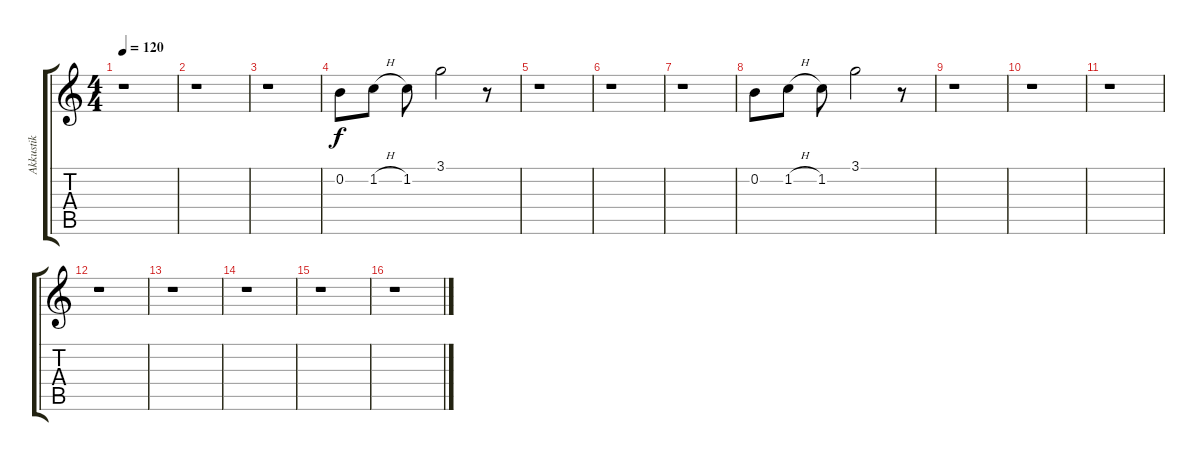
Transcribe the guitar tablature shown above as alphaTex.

\track ("Akkustik" "Akkustik") {instrument acousticguitarnylon}
\staff {score tabs}
\tuning (E4 B3 G3 D3 A2 E2) {hide}
\ts (4 4)
\tempo 120
\clef g2
\ks c
r.1{dy f} |
r.1 |
r.1 |
0.2.8 1.2{h}.8 1.2.8 3.1.2 r.8 |
r.1 |
r.1 |
r.1 |
0.2.8 1.2{h}.8 1.2.8 3.1.2 r.8 |
r.1 |
r.1 |
r.1 |
r.1 |
r.1 |
r.1 |
r.1 |
r.1
